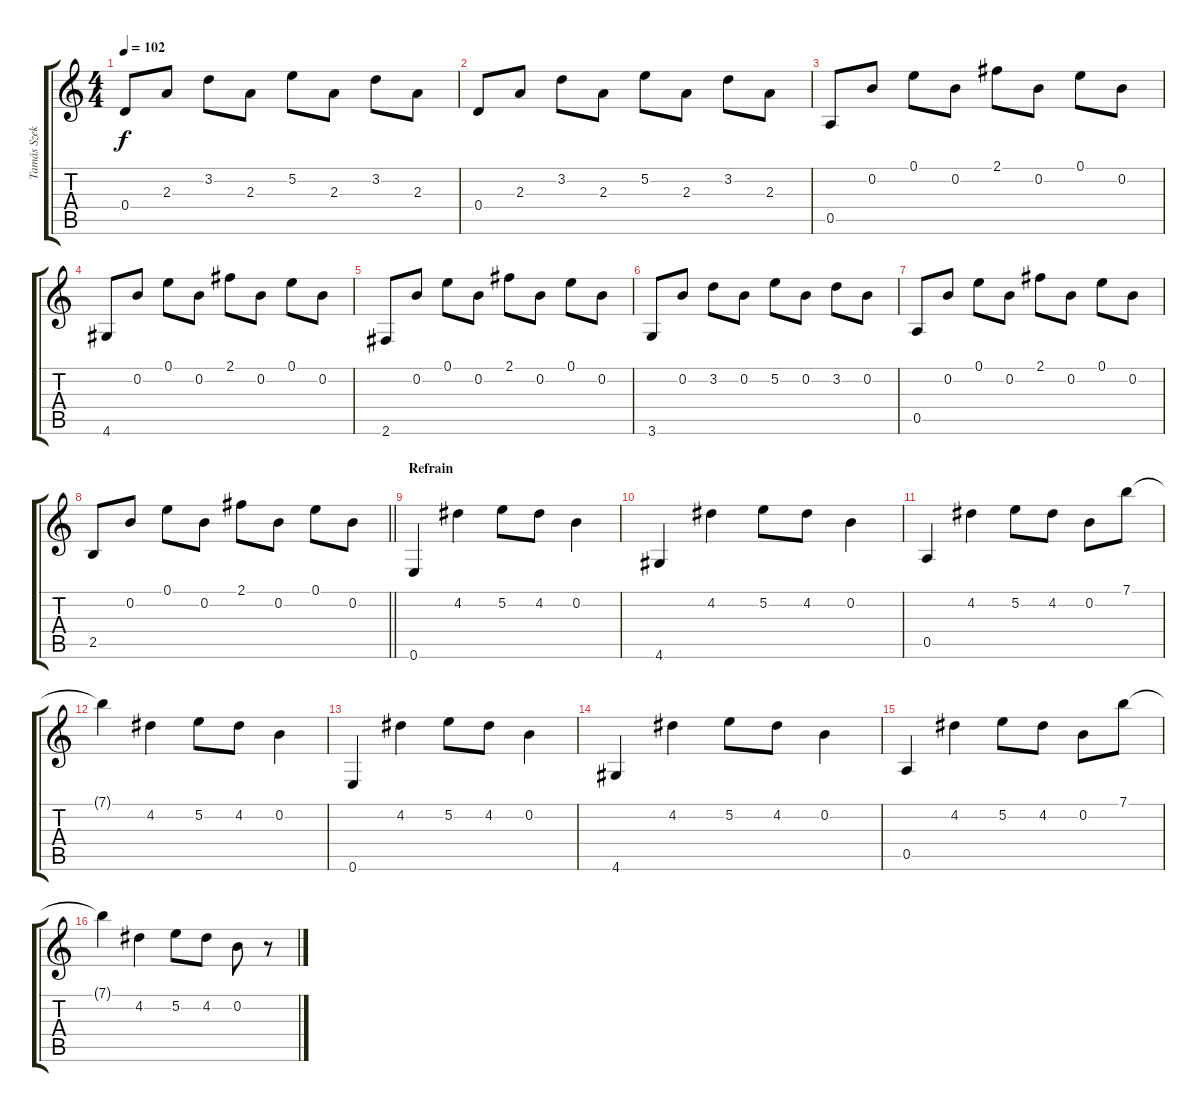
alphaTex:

\track ("Tamás Szekeres - Acoustic (Right)" "Tamás Szek") {instrument acousticguitarsteel}
\staff {score tabs}
\tuning (E4 B3 G3 D3 A2 E2) {hide}
\ts (4 4)
\tempo 102
\clef g2
\ks c
0.4.8{dy f} 2.3.8 3.2.8 2.3.8 5.2.8 2.3.8 3.2.8 2.3.8 |
0.4.8 2.3.8 3.2.8 2.3.8 5.2.8 2.3.8 3.2.8 2.3.8 |
0.5.8 0.2.8 0.1.8 0.2.8 2.1.8 0.2.8 0.1.8 0.2.8 |
4.6.8 0.2.8 0.1.8 0.2.8 2.1.8 0.2.8 0.1.8 0.2.8 |
2.6.8 0.2.8 0.1.8 0.2.8 2.1.8 0.2.8 0.1.8 0.2.8 |
3.6.8 0.2.8 3.2.8 0.2.8 5.2.8 0.2.8 3.2.8 0.2.8 |
0.5.8 0.2.8 0.1.8 0.2.8 2.1.8 0.2.8 0.1.8 0.2.8 |
\barLineRight lightlight
2.5.8 0.2.8 0.1.8 0.2.8 2.1.8 0.2.8 0.1.8 0.2.8 |
\section ("" "Refrain")
0.6.4 4.2.4 5.2.8 4.2.8 0.2.4 |
4.6.4 4.2.4 5.2.8 4.2.8 0.2.4 |
0.5.4 4.2.4 5.2.8 4.2.8 0.2.8 7.1.8 |
7.1{t}.4 4.2.4 5.2.8 4.2.8 0.2.4 |
0.6.4 4.2.4 5.2.8 4.2.8 0.2.4 |
4.6.4 4.2.4 5.2.8 4.2.8 0.2.4 |
0.5.4 4.2.4 5.2.8 4.2.8 0.2.8 7.1.8 |
7.1{t}.4 4.2.4 5.2.8 4.2.8 0.2.8 r.8
